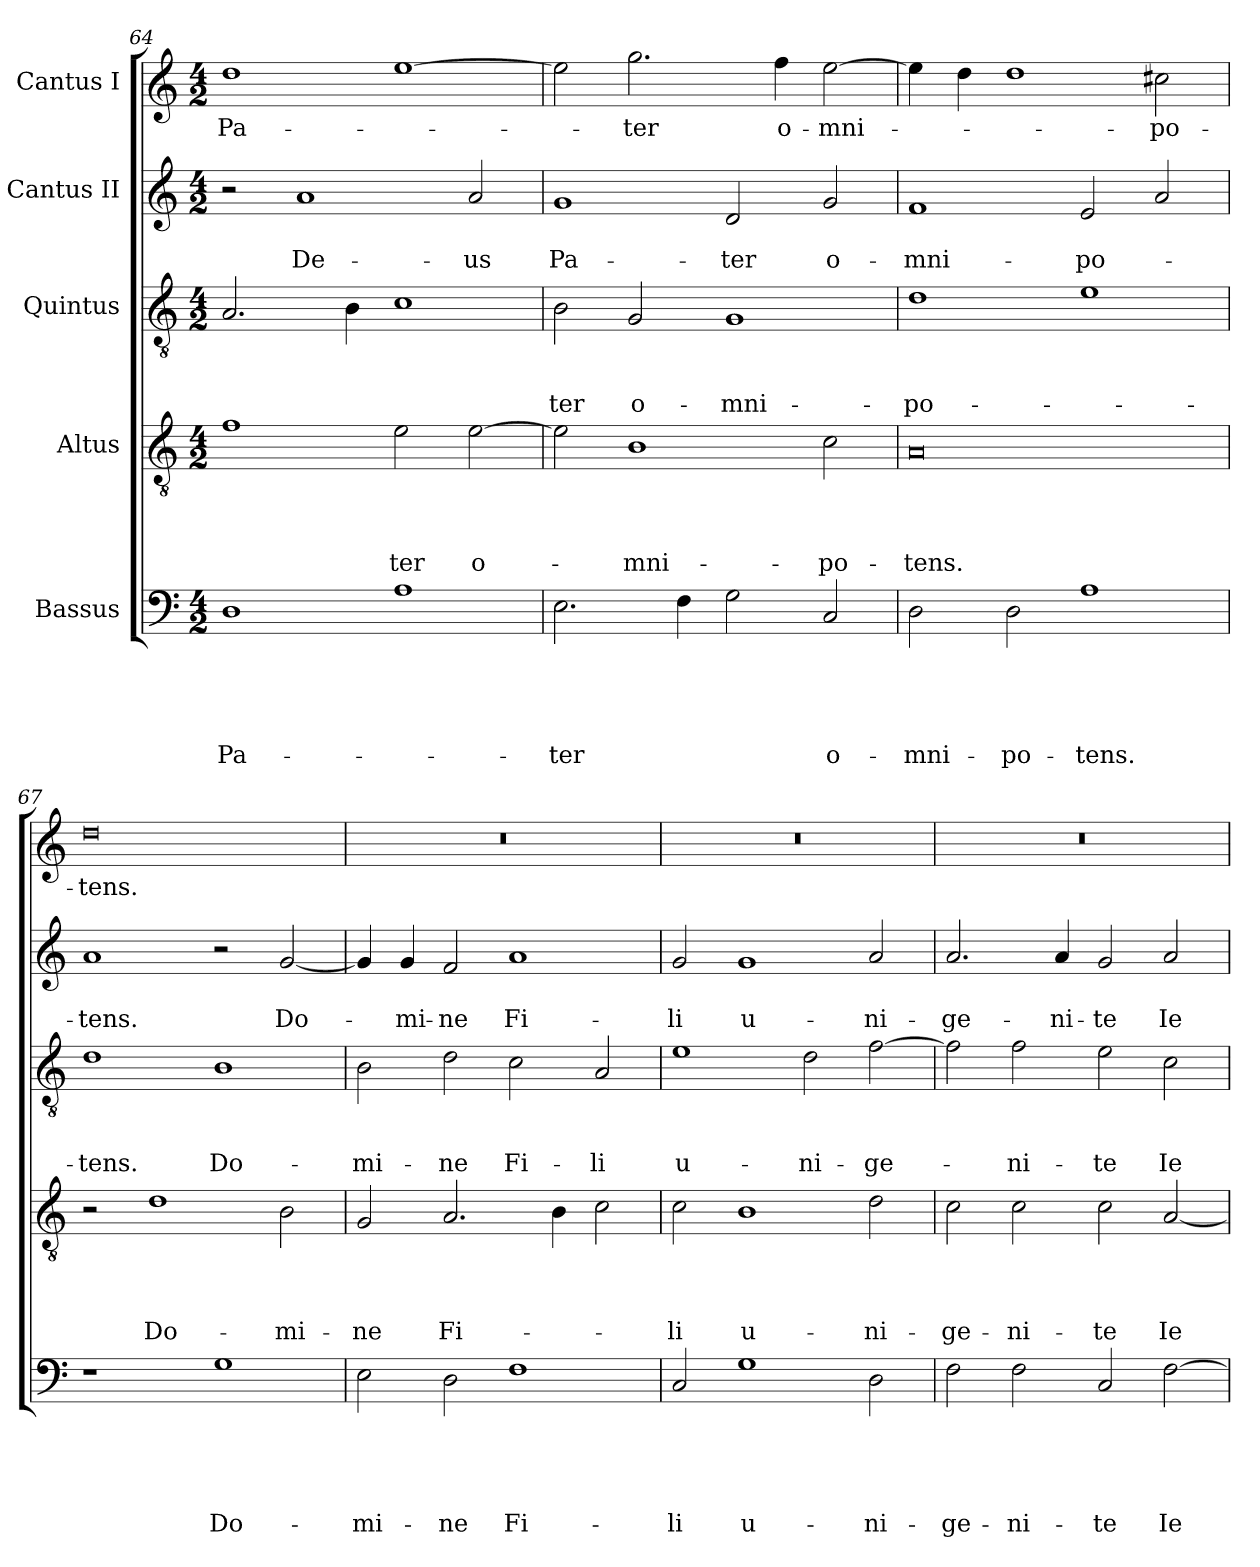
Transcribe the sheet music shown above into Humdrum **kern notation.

**kern	**text	**text	**text	**text	**text	**kern	**text	**text	**text	**text	**kern	**text	**text	**text	**kern	**text	**text	**kern	**text
*part5	*part5	*part5	*part5	*part5	*part5	*part4	*part4	*part4	*part4	*part4	*part3	*part3	*part3	*part3	*part2	*part2	*part2	*part1	*part1
*staff5	*staff5	*staff5	*staff5	*staff5	*staff5	*staff4	*staff4	*staff4	*staff4	*staff4	*staff3	*staff3	*staff3	*staff3	*staff2	*staff2	*staff2	*staff1	*staff1
*I"Bassus	*	*	*	*	*	*I"Altus	*	*	*	*	*I"Quintus	*	*	*	*I"Cantus II	*	*	*I"Cantus I	*
*clefF4	*	*	*	*	*	*clefGv2	*	*	*	*	*clefGv2	*	*	*	*clefG2	*	*	*clefG2	*
*k[]	*	*	*	*	*	*k[]	*	*	*	*	*k[]	*	*	*	*k[]	*	*	*k[]	*
*M4/2	*	*	*	*	*	*M4/2	*	*	*	*	*M4/2	*	*	*	*M4/2	*	*	*M4/2	*
=64	=64	=64	=64	=64	=64	=64	=64	=64	=64	=64	=64	=64	=64	=64	=64	=64	=64	=64	=64
1D\	.	.	.	.	Pa-	1f\	.	.	.	.	2.A/	.	.	.	2r	.	.	1dd\	Pa-
.	.	.	.	.	.	.	.	.	.	.	.	.	.	.	1a/	.	De-	.	.
.	.	.	.	.	.	.	.	.	.	.	4B\	.	.	.	.	.	.	.	.
1A\	.	.	.	.	.	2e\	.	.	.	-ter	1c\	.	.	.	.	.	.	[1ee\	.
.	.	.	.	.	.	[2e\	.	.	.	o-	.	.	.	.	2a/	.	-us	.	.
=65	=65	=65	=65	=65	=65	=65	=65	=65	=65	=65	=65	=65	=65	=65	=65	=65	=65	=65	=65
2.E\	.	.	.	.	-ter	2e\]	.	.	.	.	2B\	.	.	-ter	1g/	.	Pa-	2ee\]	.
.	.	.	.	.	.	1B\	.	.	.	-mni-	2G/	.	.	o-	.	.	.	2.gg\	-ter
4F\	.	.	.	.	.	.	.	.	.	.	.	.	.	.	.	.	.	.	.
2G\	.	.	.	.	.	.	.	.	.	.	1G/	.	.	-mni-	2d/	.	-ter	.	.
.	.	.	.	.	.	.	.	.	.	.	.	.	.	.	.	.	.	4ff\	o-
2C/	.	.	.	.	o-	2c\	.	.	.	-po-	.	.	.	.	2g/	.	o-	[2ee\	-mni-
=66	=66	=66	=66	=66	=66	=66	=66	=66	=66	=66	=66	=66	=66	=66	=66	=66	=66	=66	=66
2D\	.	.	.	.	-mni-	0A/	.	.	.	-tens.	1d\	.	.	-po-	1f/	.	-mni-	4ee\]	.
.	.	.	.	.	.	.	.	.	.	.	.	.	.	.	.	.	.	4dd\	.
2D\	.	.	.	.	-po-	.	.	.	.	.	.	.	.	.	.	.	.	1dd\	.
1A\	.	.	.	.	-tens.	.	.	.	.	.	1e\	.	.	.	2e/	.	-po-	.	.
.	.	.	.	.	.	.	.	.	.	.	.	.	.	.	2a/	.	.	2cc#X\	-po-
=67	=67	=67	=67	=67	=67	=67	=67	=67	=67	=67	=67	=67	=67	=67	=67	=67	=67	=67	=67
1r	.	.	.	.	.	2r	.	.	.	.	1d\	.	.	-tens.	1a/	.	-tens.	0dd\	-tens.
.	.	.	.	.	.	1d\	.	.	.	Do-	.	.	.	.	.	.	.	.	.
1G\	.	.	.	.	Do-	.	.	.	.	.	1B\	.	.	Do-	2r	.	.	.	.
.	.	.	.	.	.	2B\	.	.	.	-mi-	.	.	.	.	[2g/	.	Do-	.	.
=68	=68	=68	=68	=68	=68	=68	=68	=68	=68	=68	=68	=68	=68	=68	=68	=68	=68	=68	=68
2E\	.	.	.	.	-mi-	2G/	.	.	.	-ne	2B\	.	.	-mi-	4g/]	.	.	0r	.
.	.	.	.	.	.	.	.	.	.	.	.	.	.	.	4g/	.	-mi-	.	.
2D\	.	.	.	.	-ne	2.A/	.	.	.	Fi-	2d\	.	.	-ne	2f/	.	-ne	.	.
1F\	.	.	.	.	Fi-	.	.	.	.	.	2c\	.	.	Fi-	1a/	.	Fi-	.	.
.	.	.	.	.	.	4B\	.	.	.	.	.	.	.	.	.	.	.	.	.
.	.	.	.	.	.	2c\	.	.	.	.	2A/	.	.	-li	.	.	.	.	.
=69	=69	=69	=69	=69	=69	=69	=69	=69	=69	=69	=69	=69	=69	=69	=69	=69	=69	=69	=69
2C/	.	.	.	.	-li	2c\	.	.	.	-li	1e\	.	.	u-	2g/	.	-li	0r	.
1G\	.	.	.	.	u-	1B\	.	.	.	u-	.	.	.	.	1g/	.	u-	.	.
.	.	.	.	.	.	.	.	.	.	.	2d\	.	.	-ni-	.	.	.	.	.
2D\	.	.	.	.	-ni-	2d\	.	.	.	-ni-	[2f\	.	.	-ge-	2a/	.	-ni-	.	.
=70	=70	=70	=70	=70	=70	=70	=70	=70	=70	=70	=70	=70	=70	=70	=70	=70	=70	=70	=70
2F\	.	.	.	.	-ge-	2c\	.	.	.	-ge-	2f\]	.	.	.	2.a/	.	-ge-	0r	.
2F\	.	.	.	.	-ni-	2c\	.	.	.	-ni-	2f\	.	.	-ni-	.	.	.	.	.
.	.	.	.	.	.	.	.	.	.	.	.	.	.	.	4a/	.	-ni-	.	.
2C/	.	.	.	.	-te	2c\	.	.	.	-te	2e\	.	.	-te	2g/	.	-te	.	.
[2F\	.	.	.	.	Ie-	[2A/	.	.	.	Ie-	2c\	.	.	Ie-	2a/	.	Ie-	.	.
=	=	=	=	=	=	=	=	=	=	=	=	=	=	=	=	=	=	=	=
*-	*-	*-	*-	*-	*-	*-	*-	*-	*-	*-	*-	*-	*-	*-	*-	*-	*-	*-	*-
